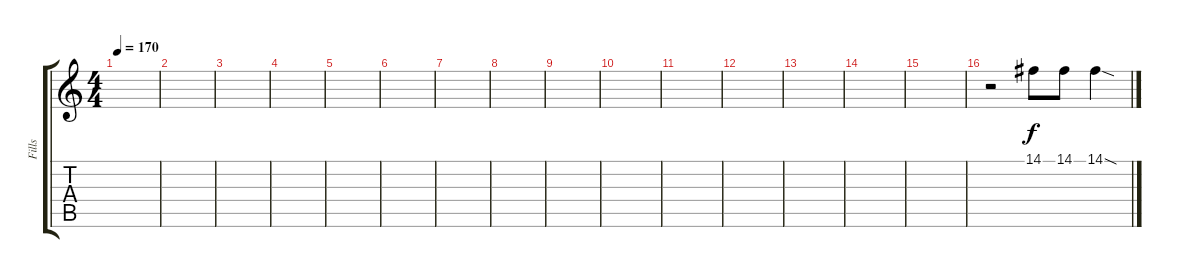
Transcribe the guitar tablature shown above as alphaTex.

\track ("Fills" "Fills") {instrument lead5charang}
\staff {score tabs}
\tuning (E4 B3 G3 D3 A2 E2) {hide}
\ts (4 4)
\tempo 170
\clef g2
\ks c
|
|
|
|
|
|
|
|
|
|
|
|
|
|
|
r.2 14.1.8 14.1.8 14.1{sod}.4
